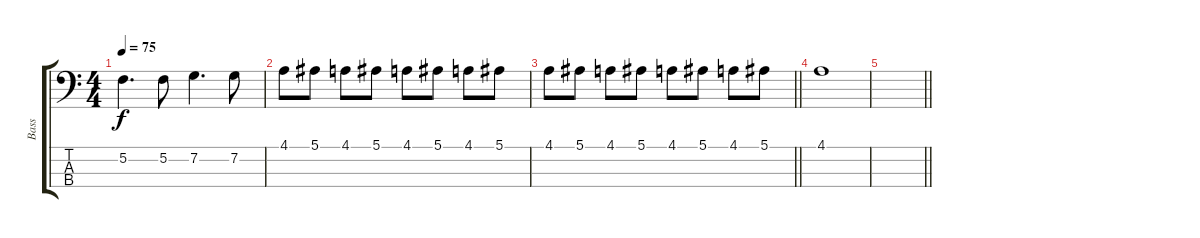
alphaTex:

\track ("Bass" "Bass") {instrument electricbassfinger}
\staff {score tabs}
\tuning (F2 C2 G1 D1) {hide}
\ts (4 4)
\tempo 75
\clef f4
\ks c
5.2.4{d dy f} 5.2.8 7.2.4{d} 7.2.8 |
4.1.8 5.1.8 4.1.8 5.1.8 4.1.8 5.1.8 4.1.8 5.1.8 |
\barLineRight lightlight
4.1.8 5.1.8 4.1.8 5.1.8 4.1.8 5.1.8 4.1.8 5.1.8 |
4.1.1 |
\barLineRight lightlight
